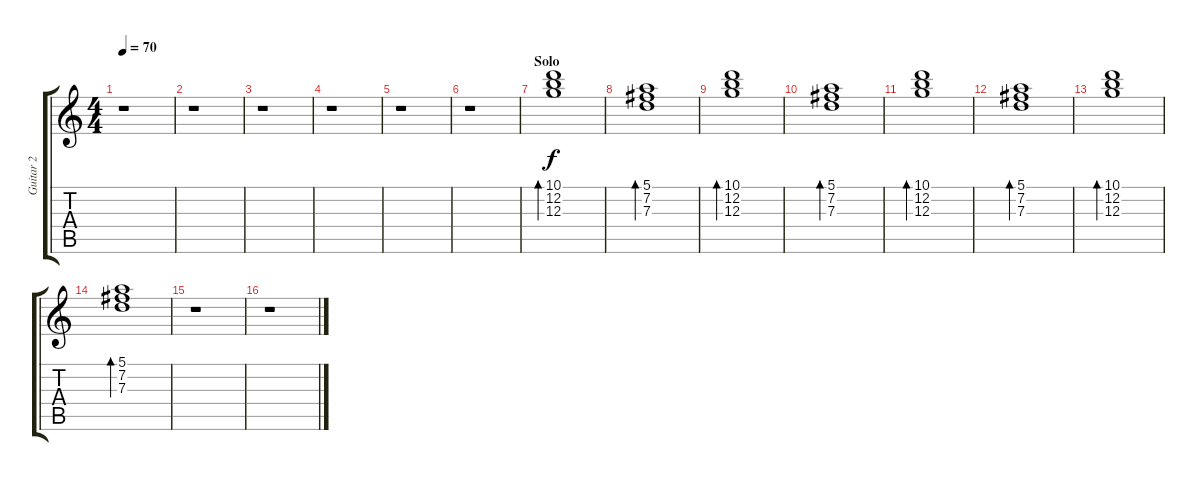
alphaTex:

\track ("Guitar 2" "Guitar 2") {instrument electricguitarjazz}
\staff {score tabs}
\tuning (E4 B3 G3 D3 A2 E2) {hide}
\ts (4 4)
\tempo 70
\clef g2
\ks c
r.1{dy f} |
r.1 |
r.1 |
r.1 |
r.1 |
r.1 |
\section ("" "Solo")
(10.1 12.2 12.3).1{bd 240} |
(5.1 7.2 7.3).1{bd 240} |
(10.1 12.2 12.3).1{bd 240} |
(5.1 7.2 7.3).1{bd 240} |
(10.1 12.2 12.3).1{bd 240} |
(5.1 7.2 7.3).1{bd 240} |
(10.1 12.2 12.3).1{bd 240} |
(5.1 7.2 7.3).1{bd 240 volume 0} |
r.1 |
r.1
